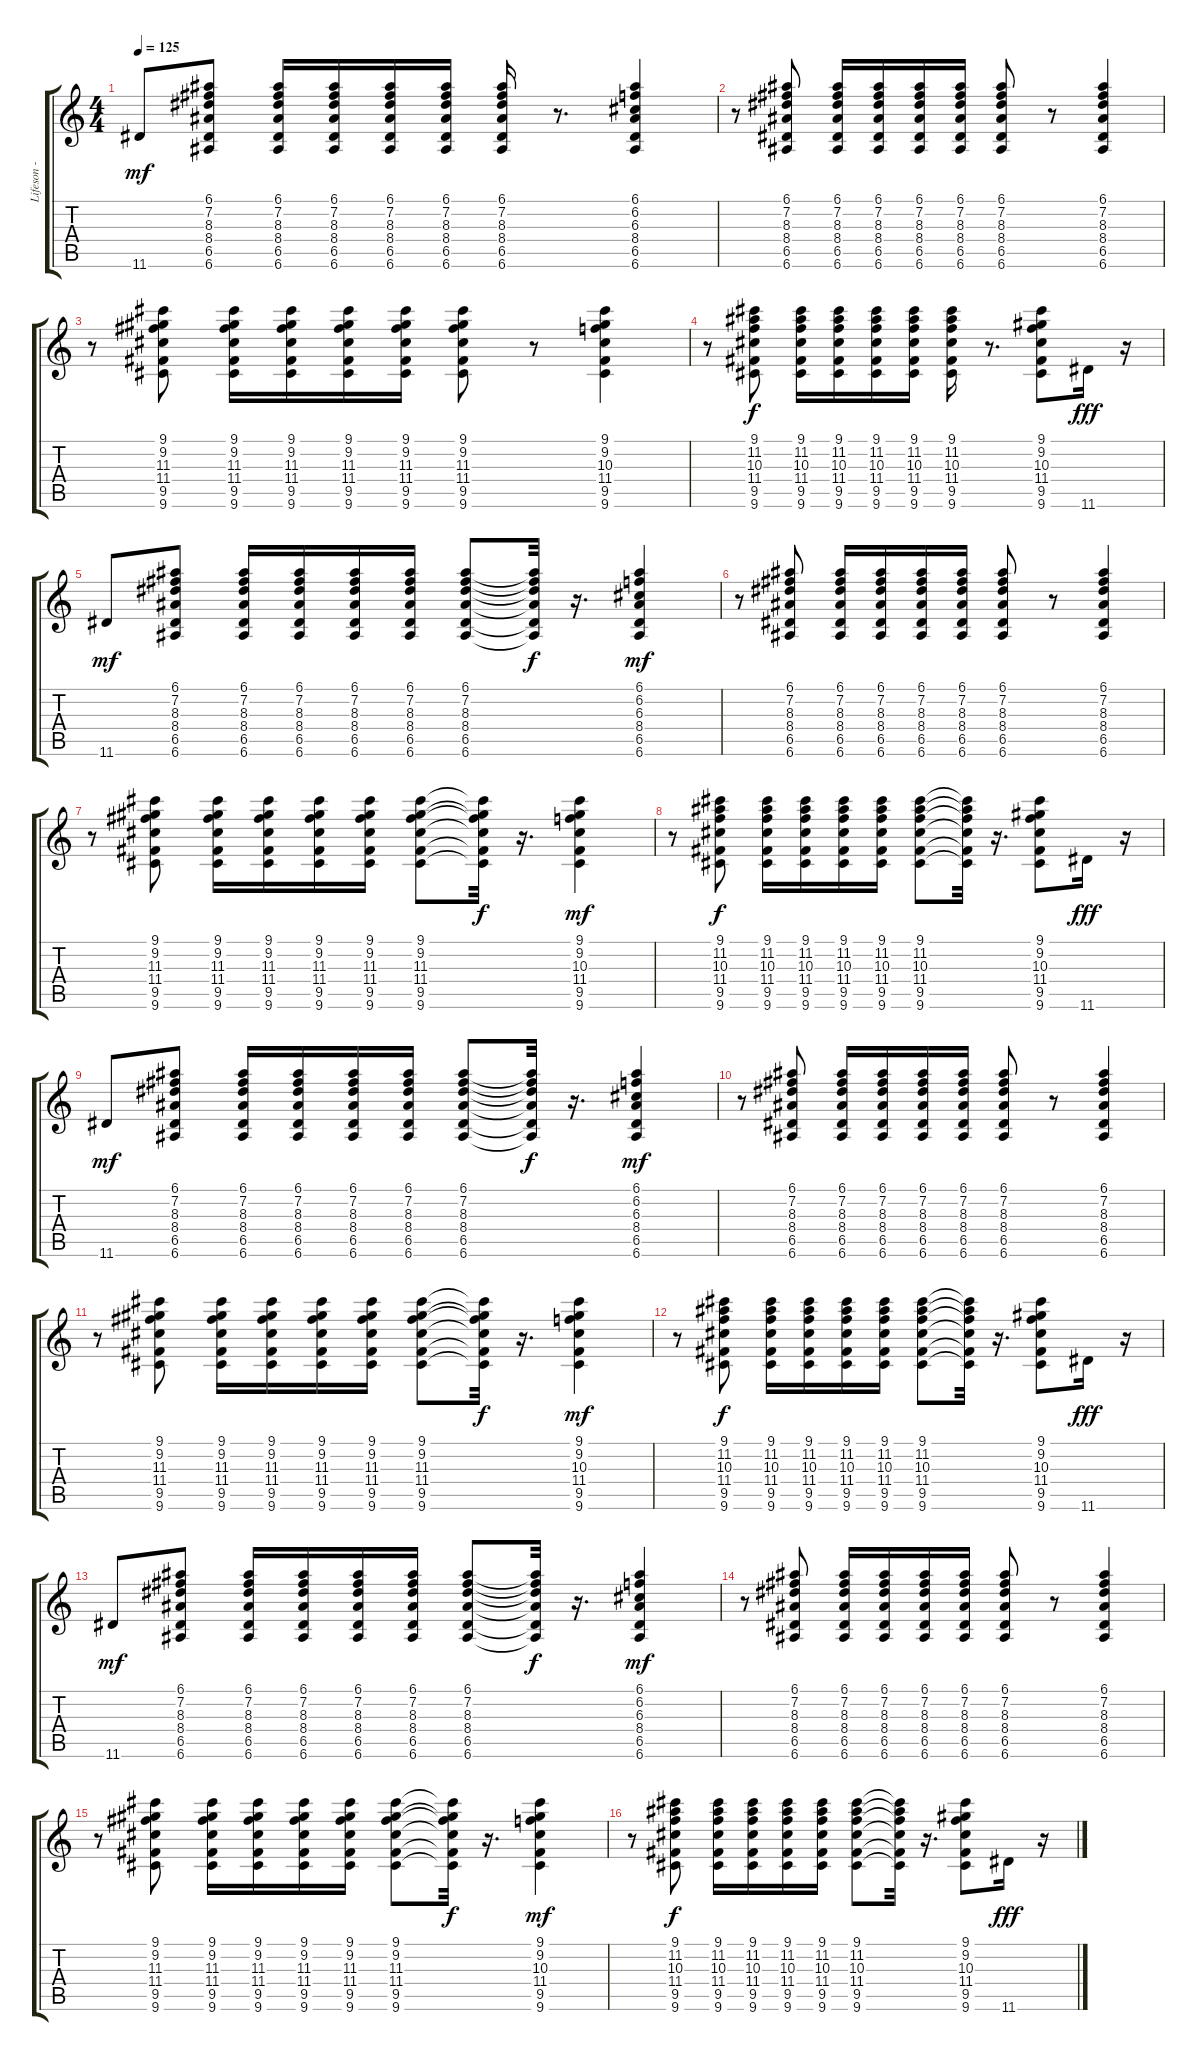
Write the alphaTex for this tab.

\track ("Lifeson - Guitarra2" "Lifeson - ") {instrument electricguitarclean}
\staff {score tabs}
\tuning (E4 B3 G3 D3 A2 E2) {hide}
\ts (4 4)
\tempo 125
\clef g2
\ks c
11.6.8{dy mf} (6.1 7.2 8.3 8.4 6.5 6.6).8 (6.1 7.2 8.3 8.4 6.5 6.6).16 (6.1 7.2 8.3 8.4 6.5 6.6).16 (6.1 7.2 8.3 8.4 6.5 6.6).16 (6.1 7.2 8.3 8.4 6.5 6.6).16 (6.1 7.2 8.3 8.4 6.5 6.6).16 r.8{d} (6.1 6.2 6.3 8.4 6.5 6.6).4 |
r.8 (6.1 7.2 8.3 8.4 6.5 6.6).8 (6.1 7.2 8.3 8.4 6.5 6.6).16 (6.1 7.2 8.3 8.4 6.5 6.6).16 (6.1 7.2 8.3 8.4 6.5 6.6).16 (6.1 7.2 8.3 8.4 6.5 6.6).16 (6.1 7.2 8.3 8.4 6.5 6.6).8 r.8 (6.1 7.2 8.3 8.4 6.5 6.6).4 |
r.8 (9.1 9.2 11.3 11.4 9.5 9.6).8 (9.1 9.2 11.3 11.4 9.5 9.6).16 (9.1 9.2 11.3 11.4 9.5 9.6).16 (9.1 9.2 11.3 11.4 9.5 9.6).16 (9.1 9.2 11.3 11.4 9.5 9.6).16 (9.1 9.2 11.3 11.4 9.5 9.6).8 r.8 (9.1 9.2 10.3 11.4 9.5 9.6).4 |
r.8 (9.1 11.2 10.3 11.4 9.5 9.6).8{dy f} (9.1 11.2 10.3 11.4 9.5 9.6).16 (9.1 11.2 10.3 11.4 9.5 9.6).16 (9.1 11.2 10.3 11.4 9.5 9.6).16 (9.1 11.2 10.3 11.4 9.5 9.6).16 (9.1 11.2 10.3 11.4 9.5 9.6).16 r.8{d} (9.1 9.2 10.3 11.4 9.5 9.6).8 11.6.16{dy fff} r.16 |
11.6.8{dy mf} (6.1 7.2 8.3 8.4 6.5 6.6).8 (6.1 7.2 8.3 8.4 6.5 6.6).16 (6.1 7.2 8.3 8.4 6.5 6.6).16 (6.1 7.2 8.3 8.4 6.5 6.6).16 (6.1 7.2 8.3 8.4 6.5 6.6).16 (6.1 7.2 8.3 8.4 6.5 6.6).8 (6.1{t} 7.2{t} 8.3{t} 8.4{t} 6.5{t} 6.6{t}).32{dy f} r.16{d} (6.1 6.2 6.3 8.4 6.5 6.6).4{dy mf} |
r.8 (6.1 7.2 8.3 8.4 6.5 6.6).8 (6.1 7.2 8.3 8.4 6.5 6.6).16 (6.1 7.2 8.3 8.4 6.5 6.6).16 (6.1 7.2 8.3 8.4 6.5 6.6).16 (6.1 7.2 8.3 8.4 6.5 6.6).16 (6.1 7.2 8.3 8.4 6.5 6.6).8 r.8 (6.1 7.2 8.3 8.4 6.5 6.6).4 |
r.8 (9.1 9.2 11.3 11.4 9.5 9.6).8 (9.1 9.2 11.3 11.4 9.5 9.6).16 (9.1 9.2 11.3 11.4 9.5 9.6).16 (9.1 9.2 11.3 11.4 9.5 9.6).16 (9.1 9.2 11.3 11.4 9.5 9.6).16 (9.1 9.2 11.3 11.4 9.5 9.6).8 (9.1{t} 9.2{t} 11.3{t} 11.4{t} 9.5{t} 9.6{t}).32{dy f} r.16{d} (9.1 9.2 10.3 11.4 9.5 9.6).4{dy mf} |
r.8 (9.1 11.2 10.3 11.4 9.5 9.6).8{dy f} (9.1 11.2 10.3 11.4 9.5 9.6).16 (9.1 11.2 10.3 11.4 9.5 9.6).16 (9.1 11.2 10.3 11.4 9.5 9.6).16 (9.1 11.2 10.3 11.4 9.5 9.6).16 (9.1 11.2 10.3 11.4 9.5 9.6).8 (9.1{t} 11.2{t} 10.3{t} 11.4{t} 9.5{t} 9.6{t}).32 r.16{d} (9.1 9.2 10.3 11.4 9.5 9.6).8 11.6.16{dy fff} r.16 |
11.6.8{dy mf} (6.1 7.2 8.3 8.4 6.5 6.6).8 (6.1 7.2 8.3 8.4 6.5 6.6).16 (6.1 7.2 8.3 8.4 6.5 6.6).16 (6.1 7.2 8.3 8.4 6.5 6.6).16 (6.1 7.2 8.3 8.4 6.5 6.6).16 (6.1 7.2 8.3 8.4 6.5 6.6).8 (6.1{t} 7.2{t} 8.3{t} 8.4{t} 6.5{t} 6.6{t}).32{dy f} r.16{d} (6.1 6.2 6.3 8.4 6.5 6.6).4{dy mf} |
r.8 (6.1 7.2 8.3 8.4 6.5 6.6).8 (6.1 7.2 8.3 8.4 6.5 6.6).16 (6.1 7.2 8.3 8.4 6.5 6.6).16 (6.1 7.2 8.3 8.4 6.5 6.6).16 (6.1 7.2 8.3 8.4 6.5 6.6).16 (6.1 7.2 8.3 8.4 6.5 6.6).8 r.8 (6.1 7.2 8.3 8.4 6.5 6.6).4 |
r.8 (9.1 9.2 11.3 11.4 9.5 9.6).8 (9.1 9.2 11.3 11.4 9.5 9.6).16 (9.1 9.2 11.3 11.4 9.5 9.6).16 (9.1 9.2 11.3 11.4 9.5 9.6).16 (9.1 9.2 11.3 11.4 9.5 9.6).16 (9.1 9.2 11.3 11.4 9.5 9.6).8 (9.1{t} 9.2{t} 11.3{t} 11.4{t} 9.5{t} 9.6{t}).32{dy f} r.16{d} (9.1 9.2 10.3 11.4 9.5 9.6).4{dy mf} |
r.8 (9.1 11.2 10.3 11.4 9.5 9.6).8{dy f} (9.1 11.2 10.3 11.4 9.5 9.6).16 (9.1 11.2 10.3 11.4 9.5 9.6).16 (9.1 11.2 10.3 11.4 9.5 9.6).16 (9.1 11.2 10.3 11.4 9.5 9.6).16 (9.1 11.2 10.3 11.4 9.5 9.6).8 (9.1{t} 11.2{t} 10.3{t} 11.4{t} 9.5{t} 9.6{t}).32 r.16{d} (9.1 9.2 10.3 11.4 9.5 9.6).8 11.6.16{dy fff} r.16 |
11.6.8{dy mf} (6.1 7.2 8.3 8.4 6.5 6.6).8 (6.1 7.2 8.3 8.4 6.5 6.6).16 (6.1 7.2 8.3 8.4 6.5 6.6).16 (6.1 7.2 8.3 8.4 6.5 6.6).16 (6.1 7.2 8.3 8.4 6.5 6.6).16 (6.1 7.2 8.3 8.4 6.5 6.6).8 (6.1{t} 7.2{t} 8.3{t} 8.4{t} 6.5{t} 6.6{t}).32{dy f} r.16{d} (6.1 6.2 6.3 8.4 6.5 6.6).4{dy mf} |
r.8 (6.1 7.2 8.3 8.4 6.5 6.6).8 (6.1 7.2 8.3 8.4 6.5 6.6).16 (6.1 7.2 8.3 8.4 6.5 6.6).16 (6.1 7.2 8.3 8.4 6.5 6.6).16 (6.1 7.2 8.3 8.4 6.5 6.6).16 (6.1 7.2 8.3 8.4 6.5 6.6).8 r.8 (6.1 7.2 8.3 8.4 6.5 6.6).4 |
r.8 (9.1 9.2 11.3 11.4 9.5 9.6).8 (9.1 9.2 11.3 11.4 9.5 9.6).16 (9.1 9.2 11.3 11.4 9.5 9.6).16 (9.1 9.2 11.3 11.4 9.5 9.6).16 (9.1 9.2 11.3 11.4 9.5 9.6).16 (9.1 9.2 11.3 11.4 9.5 9.6).8 (9.1{t} 9.2{t} 11.3{t} 11.4{t} 9.5{t} 9.6{t}).32{dy f} r.16{d} (9.1 9.2 10.3 11.4 9.5 9.6).4{dy mf} |
r.8 (9.1 11.2 10.3 11.4 9.5 9.6).8{dy f} (9.1 11.2 10.3 11.4 9.5 9.6).16 (9.1 11.2 10.3 11.4 9.5 9.6).16 (9.1 11.2 10.3 11.4 9.5 9.6).16 (9.1 11.2 10.3 11.4 9.5 9.6).16 (9.1 11.2 10.3 11.4 9.5 9.6).8 (9.1{t} 11.2{t} 10.3{t} 11.4{t} 9.5{t} 9.6{t}).32 r.16{d} (9.1 9.2 10.3 11.4 9.5 9.6).8 11.6.16{dy fff} r.16
